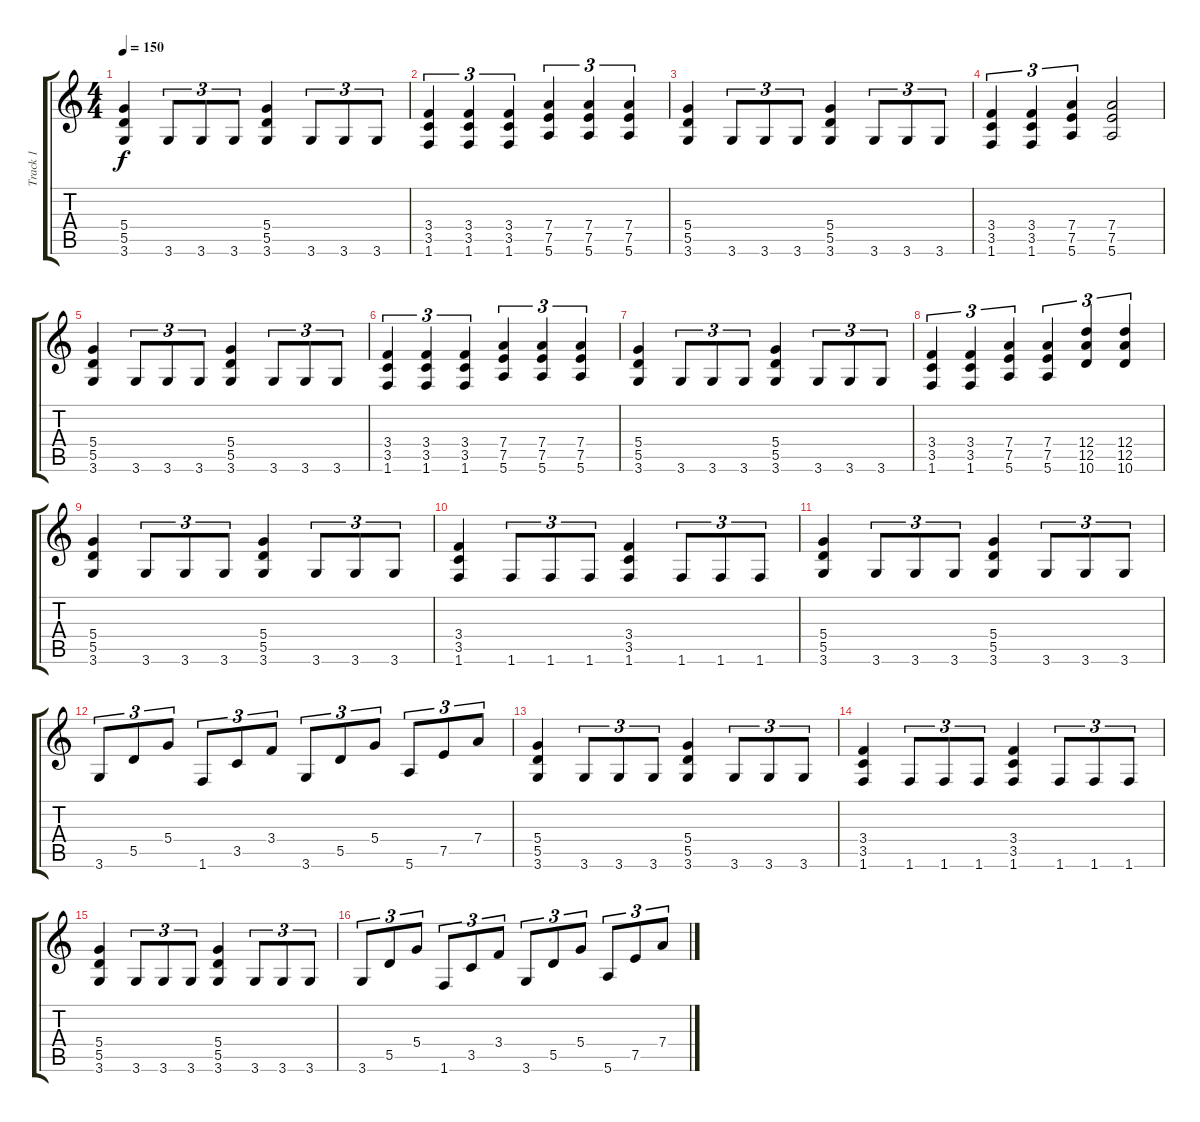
\track ("Track 1" "Track 1") {instrument distortionguitar}
\staff {score tabs}
\tuning (E4 B3 G3 D3 A2 E2) {hide}
\ts (4 4)
\tempo 150
\clef g2
\ks c
(5.4 5.5 3.6).4{dy f} 3.6.8{tu (3 2)} 3.6.8{tu (3 2)} 3.6.8{tu (3 2)} (5.4 5.5 3.6).4 3.6.8{tu (3 2)} 3.6.8{tu (3 2)} 3.6.8{tu (3 2)} |
(3.4 3.5 1.6).4{tu (3 2)} (3.4 3.5 1.6).4{tu (3 2)} (3.4 3.5 1.6).4{tu (3 2)} (7.4 7.5 5.6).4{tu (3 2)} (7.4 7.5 5.6).4{tu (3 2)} (7.4 7.5 5.6).4{tu (3 2)} |
(5.4 5.5 3.6).4 3.6.8{tu (3 2)} 3.6.8{tu (3 2)} 3.6.8{tu (3 2)} (5.4 5.5 3.6).4 3.6.8{tu (3 2)} 3.6.8{tu (3 2)} 3.6.8{tu (3 2)} |
(3.4 3.5 1.6).4{tu (3 2)} (3.4 3.5 1.6).4{tu (3 2)} (7.4 7.5 5.6).4{tu (3 2)} (7.4 7.5 5.6).2 |
(5.4 5.5 3.6).4 3.6.8{tu (3 2)} 3.6.8{tu (3 2)} 3.6.8{tu (3 2)} (5.4 5.5 3.6).4 3.6.8{tu (3 2)} 3.6.8{tu (3 2)} 3.6.8{tu (3 2)} |
(3.4 3.5 1.6).4{tu (3 2)} (3.4 3.5 1.6).4{tu (3 2)} (3.4 3.5 1.6).4{tu (3 2)} (7.4 7.5 5.6).4{tu (3 2)} (7.4 7.5 5.6).4{tu (3 2)} (7.4 7.5 5.6).4{tu (3 2)} |
(5.4 5.5 3.6).4 3.6.8{tu (3 2)} 3.6.8{tu (3 2)} 3.6.8{tu (3 2)} (5.4 5.5 3.6).4 3.6.8{tu (3 2)} 3.6.8{tu (3 2)} 3.6.8{tu (3 2)} |
(3.4 3.5 1.6).4{tu (3 2)} (3.4 3.5 1.6).4{tu (3 2)} (7.4 7.5 5.6).4{tu (3 2)} (7.4 7.5 5.6).4{tu (3 2)} (12.4 12.5 10.6).4{tu (3 2)} (12.4 12.5 10.6).4{tu (3 2)} |
(5.4 5.5 3.6).4 3.6.8{tu (3 2)} 3.6.8{tu (3 2)} 3.6.8{tu (3 2)} (5.4 5.5 3.6).4 3.6.8{tu (3 2)} 3.6.8{tu (3 2)} 3.6.8{tu (3 2)} |
(3.4 3.5 1.6).4 1.6.8{tu (3 2)} 1.6.8{tu (3 2)} 1.6.8{tu (3 2)} (3.4 3.5 1.6).4 1.6.8{tu (3 2)} 1.6.8{tu (3 2)} 1.6.8{tu (3 2)} |
(5.4 5.5 3.6).4 3.6.8{tu (3 2)} 3.6.8{tu (3 2)} 3.6.8{tu (3 2)} (5.4 5.5 3.6).4 3.6.8{tu (3 2)} 3.6.8{tu (3 2)} 3.6.8{tu (3 2)} |
3.6.8{tu (3 2)} 5.5.8{tu (3 2)} 5.4.8{tu (3 2)} 1.6.8{tu (3 2)} 3.5.8{tu (3 2)} 3.4.8{tu (3 2)} 3.6.8{tu (3 2)} 5.5.8{tu (3 2)} 5.4.8{tu (3 2)} 5.6.8{tu (3 2)} 7.5.8{tu (3 2)} 7.4.8{tu (3 2)} |
(5.4 5.5 3.6).4 3.6.8{tu (3 2)} 3.6.8{tu (3 2)} 3.6.8{tu (3 2)} (5.4 5.5 3.6).4 3.6.8{tu (3 2)} 3.6.8{tu (3 2)} 3.6.8{tu (3 2)} |
(3.4 3.5 1.6).4 1.6.8{tu (3 2)} 1.6.8{tu (3 2)} 1.6.8{tu (3 2)} (3.4 3.5 1.6).4 1.6.8{tu (3 2)} 1.6.8{tu (3 2)} 1.6.8{tu (3 2)} |
(5.4 5.5 3.6).4 3.6.8{tu (3 2)} 3.6.8{tu (3 2)} 3.6.8{tu (3 2)} (5.4 5.5 3.6).4 3.6.8{tu (3 2)} 3.6.8{tu (3 2)} 3.6.8{tu (3 2)} |
3.6.8{tu (3 2)} 5.5.8{tu (3 2)} 5.4.8{tu (3 2)} 1.6.8{tu (3 2)} 3.5.8{tu (3 2)} 3.4.8{tu (3 2)} 3.6.8{tu (3 2)} 5.5.8{tu (3 2)} 5.4.8{tu (3 2)} 5.6.8{tu (3 2)} 7.5.8{tu (3 2)} 7.4.8{tu (3 2)}
